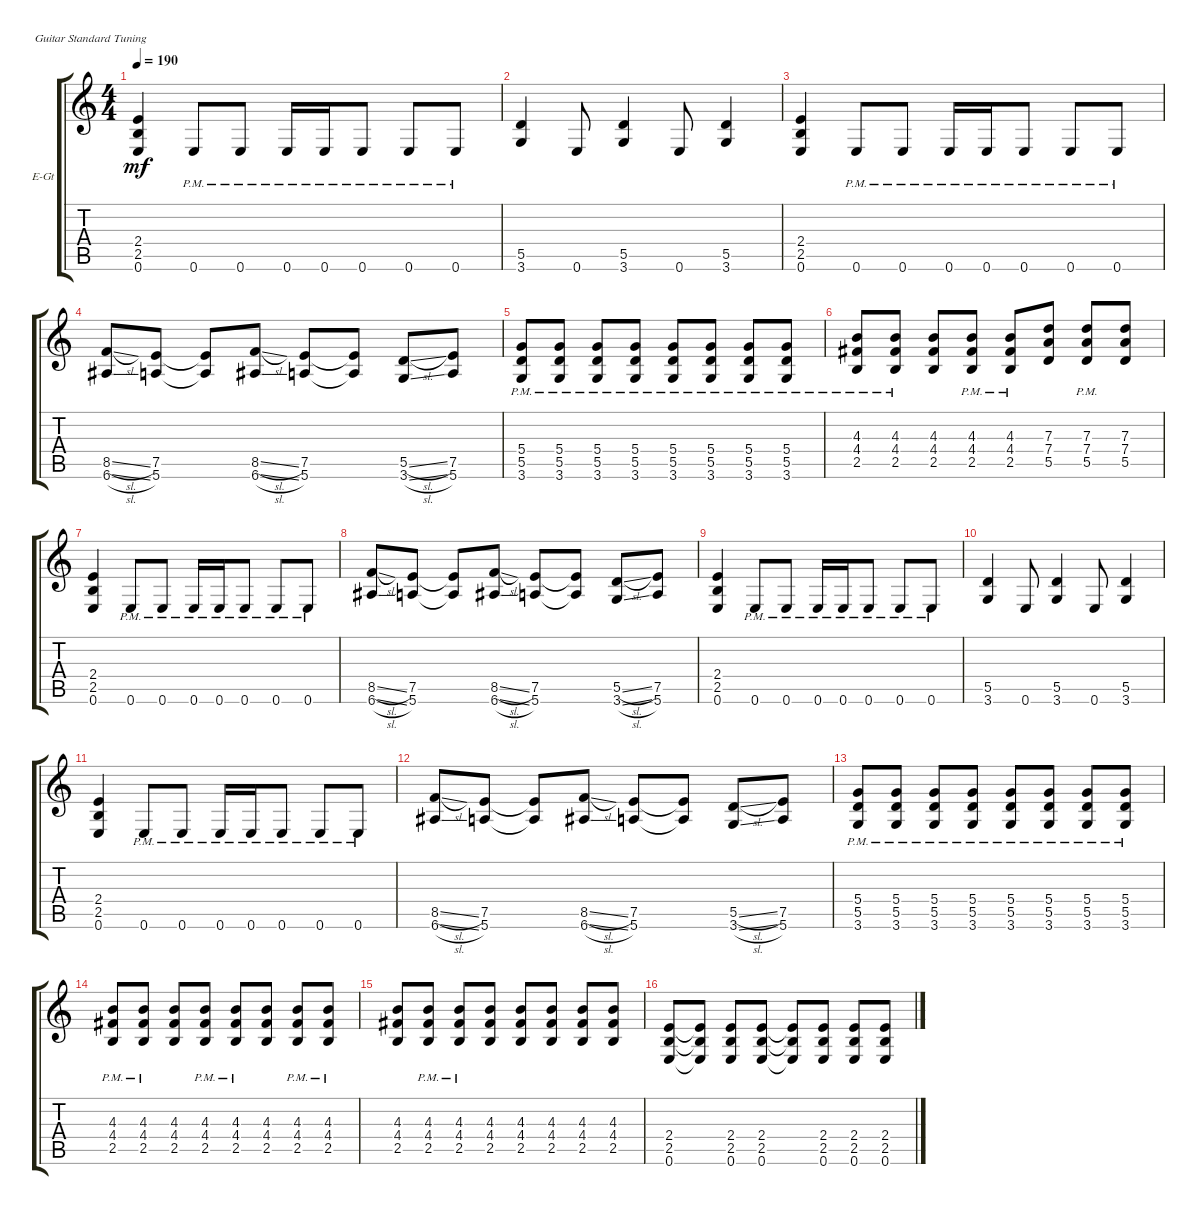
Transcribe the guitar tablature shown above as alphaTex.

\defaultSystemsLayout 4
\bracketExtendMode groupsimilarinstruments
\firstSystemTrackNameOrientation horizontal
\otherSystemsTrackNameOrientation horizontal
\track ("Electric Guitar" "E-Gt") {instrument distortionguitar}
\staff {score tabs}
\tuning (E4 B3 G3 D3 A2 E2)
\ts (4 4)
\tempo 190
\clef g2
\ks c
(0.6 2.5 2.4).4{dy mf} 0.6{pm}.8 0.6{pm}.8 0.6{pm}.16 0.6{pm}.16 0.6{pm}.8 0.6{pm}.8 0.6{pm}.8 |
(3.6 5.5).4 0.6.8 (3.6 5.5).4 0.6.8 (3.6 5.5).4 |
(0.6 2.5 2.4).4 0.6{pm}.8 0.6{pm}.8 0.6{pm}.16 0.6{pm}.16 0.6{pm}.8 0.6{pm}.8 0.6{pm}.8 |
(6.6{sl} 8.5{sl}).8 (5.6 7.5).8 (5.6{t} 7.5{t}).8 (6.6{sl} 8.5{sl}).8 (5.6 7.5).8 (5.6{t} 7.5{t}).8 (3.6{sl} 5.5{sl}).8 (5.6 7.5).8 |
(3.6{pm} 5.5{pm} 5.4{pm}).8 (5.4{pm} 5.5{pm} 3.6{pm}).8 (5.4{pm} 5.5{pm} 3.6{pm}).8 (5.4{pm} 5.5{pm} 3.6{pm}).8 (5.4{pm} 5.5{pm} 3.6{pm}).8 (5.4{pm} 5.5{pm} 3.6{pm}).8 (5.4{pm} 5.5{pm} 3.6{pm}).8 (5.4{pm} 5.5{pm} 3.6{pm}).8 |
(2.5{pm} 4.4{pm} 4.3{pm}).8 (4.3{pm} 4.4{pm} 2.5{pm}).8 (4.3 4.4 2.5).8 (4.3{pm} 4.4{pm} 2.5{pm}).8 (4.3{pm} 4.4{pm} 2.5{pm}).8 (7.3 7.4 5.5).8 (7.3{pm} 7.4{pm} 5.5{pm}).8 (7.3 7.4 5.5).8 |
(0.6 2.5 2.4).4 0.6{pm}.8 0.6{pm}.8 0.6{pm}.16 0.6{pm}.16 0.6{pm}.8 0.6{pm}.8 0.6{pm}.8 |
(6.6{sl} 8.5{sl}).8 (5.6 7.5).8 (5.6{t} 7.5{t}).8 (6.6{sl} 8.5{sl}).8 (5.6 7.5).8 (5.6{t} 7.5{t}).8 (3.6{sl} 5.5{sl}).8 (5.6 7.5).8 |
(0.6 2.5 2.4).4 0.6{pm}.8 0.6{pm}.8 0.6{pm}.16 0.6{pm}.16 0.6{pm}.8 0.6{pm}.8 0.6{pm}.8 |
(3.6 5.5).4 0.6.8 (3.6 5.5).4 0.6.8 (3.6 5.5).4 |
(0.6 2.5 2.4).4 0.6{pm}.8 0.6{pm}.8 0.6{pm}.16 0.6{pm}.16 0.6{pm}.8 0.6{pm}.8 0.6{pm}.8 |
(6.6{sl} 8.5{sl}).8 (5.6 7.5).8 (5.6{t} 7.5{t}).8 (6.6{sl} 8.5{sl}).8 (5.6 7.5).8 (5.6{t} 7.5{t}).8 (3.6{sl} 5.5{sl}).8 (5.6 7.5).8 |
(3.6{pm} 5.5{pm} 5.4{pm}).8 (5.4{pm} 5.5{pm} 3.6{pm}).8 (5.4{pm} 5.5{pm} 3.6{pm}).8 (5.4{pm} 5.5{pm} 3.6{pm}).8 (5.4{pm} 5.5{pm} 3.6{pm}).8 (5.4{pm} 5.5{pm} 3.6{pm}).8 (5.4{pm} 5.5{pm} 3.6{pm}).8 (5.4{pm} 5.5{pm} 3.6{pm}).8 |
(2.5{pm} 4.4{pm} 4.3{pm}).8 (4.3{pm} 4.4{pm} 2.5{pm}).8 (4.3 4.4 2.5).8 (4.3{pm} 4.4{pm} 2.5{pm}).8 (4.3{pm} 4.4{pm} 2.5{pm}).8 (4.3 4.4 2.5).8 (4.3{pm} 4.4{pm} 2.5{pm}).8 (4.3{pm} 4.4{pm} 2.5{pm}).8 |
(2.5 4.4 4.3).8 (2.5{pm} 4.4{pm} 4.3{pm}).8 (4.3{pm} 4.4{pm} 2.5{pm}).8 (2.5 4.3 4.4).8 (2.5 4.3 4.4).8 (2.5 4.3 4.4).8 (2.5 4.3 4.4).8 (2.5 4.4 4.3).8 |
(0.6 2.5 2.4).8 (2.4{t} 2.5{t} 0.6{t}).8 (2.4 2.5 0.6).8 (2.4 2.5 0.6).8 (2.4{t} 2.5{t} 0.6{t}).8 (2.4 2.5 0.6).8 (2.4 2.5 0.6).8 (2.4 2.5 0.6).8
